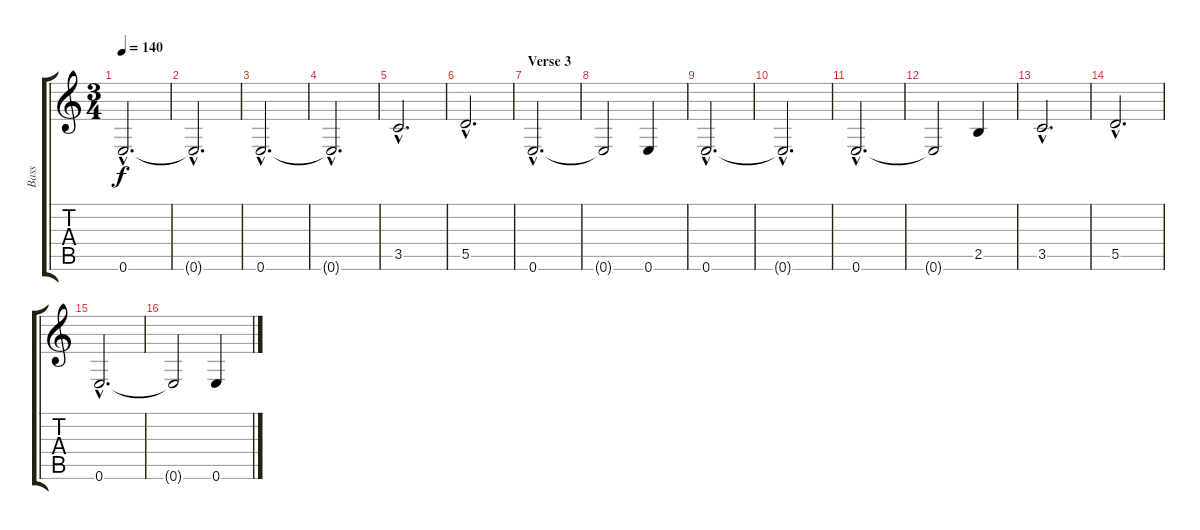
\track ("Bass" "Bass") {instrument electricbassfinger}
\staff {score tabs}
\tuning (E4 B3 G3 D3 A2 E2) {hide}
\ts (3 4)
\tempo 140
\clef g2
\ks c
0.6{hac}.2{d dy f} |
0.6{hac t}.2{d} |
0.6{hac}.2{d} |
0.6{hac t}.2{d} |
3.5{hac}.2{d} |
5.5{hac}.2{d} |
\section ("" "Verse 3")
0.6{hac}.2{d} |
0.6{t}.2 0.6.4 |
0.6{hac}.2{d} |
0.6{hac t}.2{d} |
0.6{hac}.2{d} |
0.6{t}.2 2.5.4 |
3.5{hac}.2{d} |
5.5{hac}.2{d} |
\section ("" "")
0.6{hac}.2{d} |
0.6{t}.2 0.6.4
